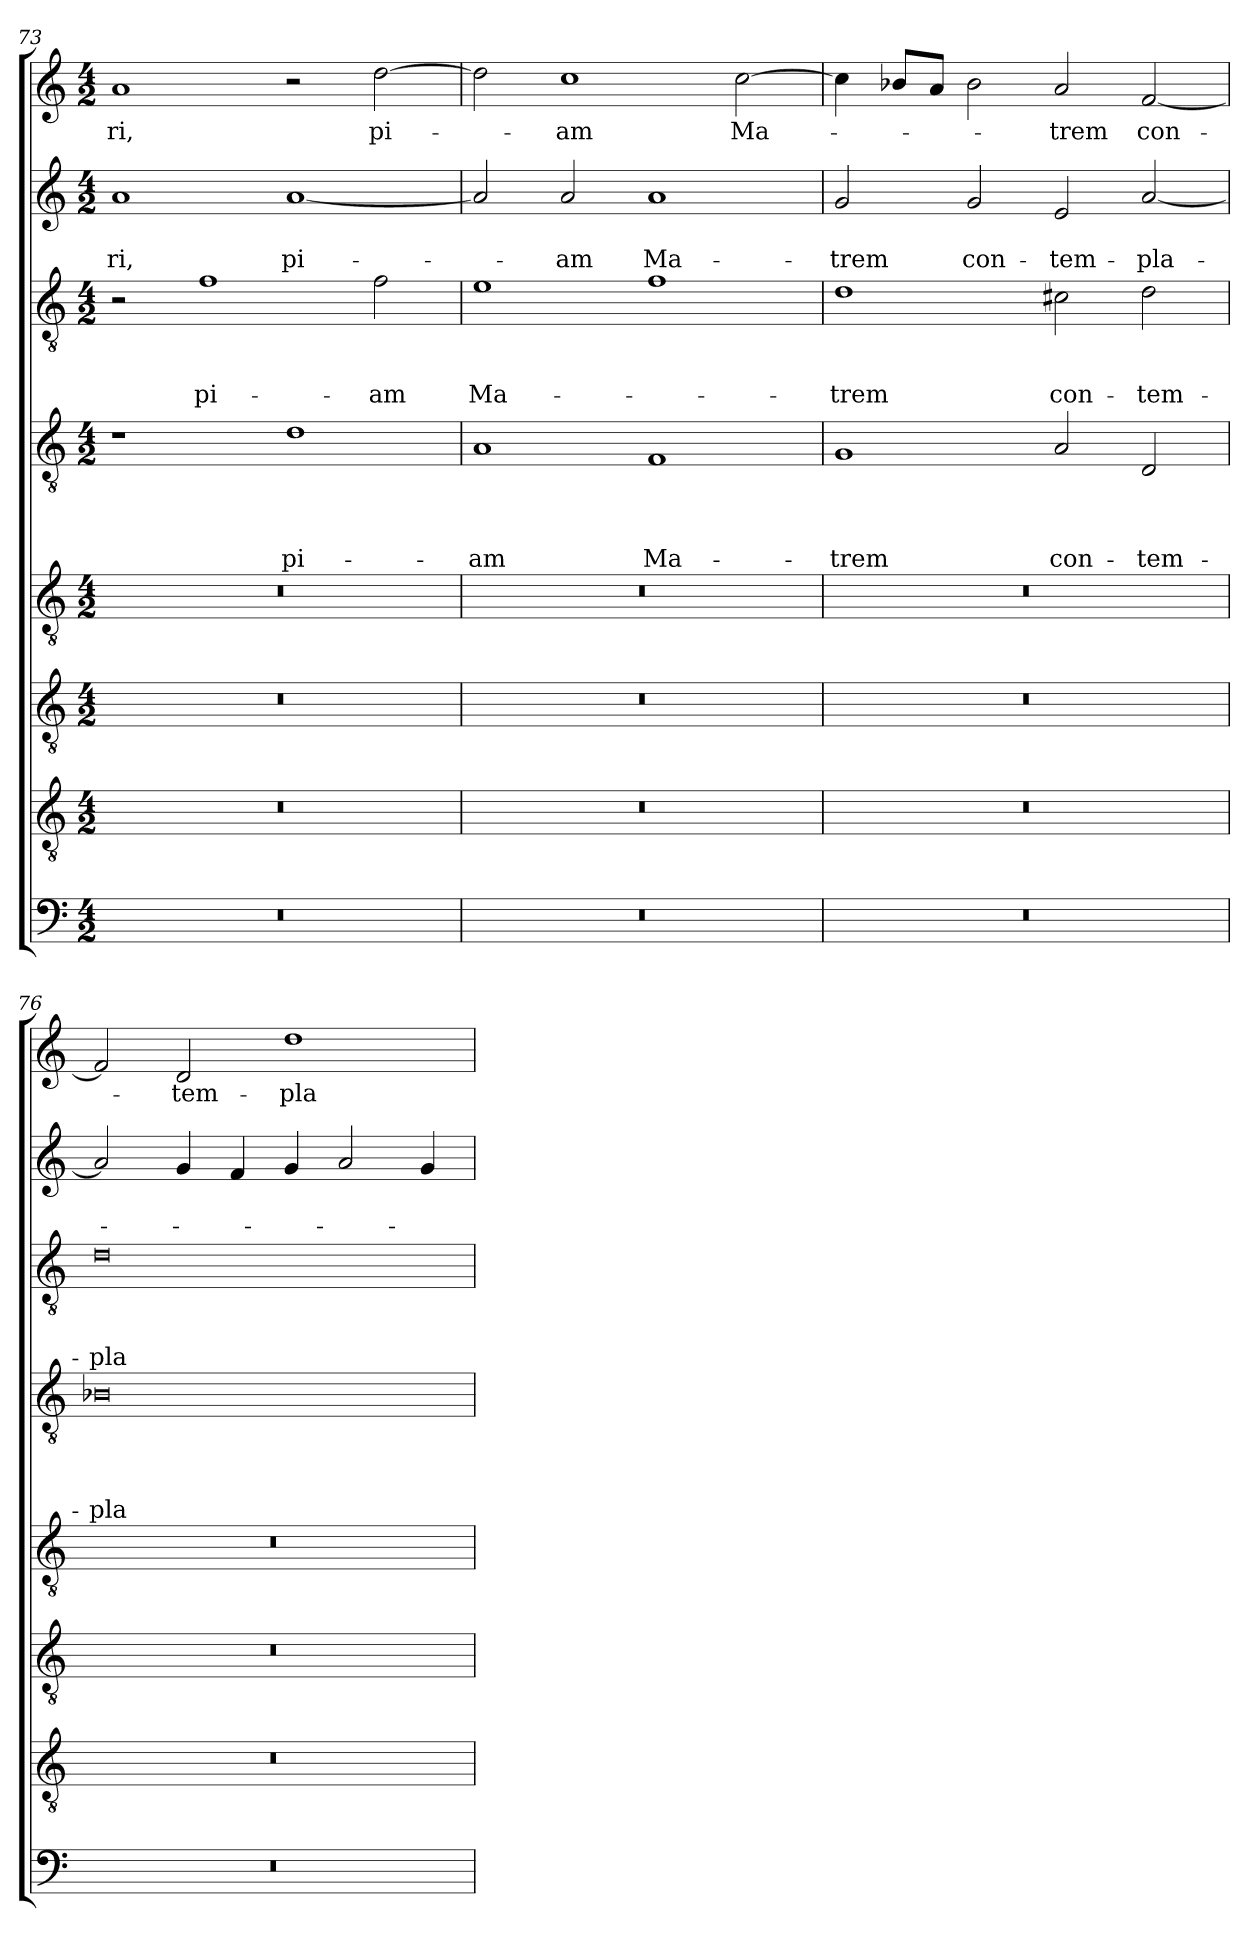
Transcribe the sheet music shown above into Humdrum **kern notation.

**kern	**kern	**kern	**kern	**kern	**text	**text	**text	**text	**kern	**text	**text	**text	**kern	**text	**text	**kern	**text
*part8	*part7	*part6	*part5	*part4	*part4	*part4	*part4	*part4	*part3	*part3	*part3	*part3	*part2	*part2	*part2	*part1	*part1
*staff8	*staff7	*staff6	*staff5	*staff4	*staff4	*staff4	*staff4	*staff4	*staff3	*staff3	*staff3	*staff3	*staff2	*staff2	*staff2	*staff1	*staff1
*clefF4	*clefGv2	*clefGv2	*clefGv2	*clefGv2	*	*	*	*	*clefGv2	*	*	*	*clefG2	*	*	*clefG2	*
*k[]	*k[]	*k[]	*k[]	*k[]	*	*	*	*	*k[]	*	*	*	*k[]	*	*	*k[]	*
*a:	*a:	*a:	*a:	*a:	*	*	*	*	*a:	*	*	*	*a:	*	*	*a:	*
*M4/2	*M4/2	*M4/2	*M4/2	*M4/2	*	*	*	*	*M4/2	*	*	*	*M4/2	*	*	*M4/2	*
=73	=73	=73	=73	=73	=73	=73	=73	=73	=73	=73	=73	=73	=73	=73	=73	=73	=73
!	!	!	!	!	!	!	!	!	!	!	!	!	!	!	!LO:LY:b	!	!LO:LY:b
0r	0r	0r	0r	1r	.	.	.	.	2r	.	.	.	1a	.	-ri,	1a	-ri,
!	!	!	!	!	!	!	!	!	!	!	!	!LO:LY:b	!	!	!	!	!
.	.	.	.	.	.	.	.	.	1f	.	.	pi-	.	.	.	.	.
!	!	!	!	!	!	!	!	!LO:LY:b	!	!	!	!	!	!	!LO:LY:b	!	!
.	.	.	.	1d	.	.	.	pi-	.	.	.	.	[1a	.	pi-	2r	.
!	!	!	!	!	!	!	!	!	!	!	!	!LO:LY:b	!	!	!	!	!LO:LY:b
.	.	.	.	.	.	.	.	.	2f\	.	.	-am	.	.	.	[2dd\	pi-
=74	=74	=74	=74	=74	=74	=74	=74	=74	=74	=74	=74	=74	=74	=74	=74	=74	=74
!	!	!	!	!	!	!	!	!LO:LY:b	!	!	!	!LO:LY:b	!	!	!	!	!
0r	0r	0r	0r	1A	.	.	.	-am	1e	.	.	Ma-	2a/]	.	.	2dd\]	.
!	!	!	!	!	!	!	!	!	!	!	!	!	!	!	!LO:LY:b	!	!LO:LY:b
.	.	.	.	.	.	.	.	.	.	.	.	.	2a/	.	-am	1cc	-am
!	!	!	!	!	!	!	!	!LO:LY:b	!	!	!	!	!	!	!LO:LY:b	!	!
.	.	.	.	1F	.	.	.	Ma-	1f	.	.	.	1a	.	Ma-	.	.
!	!	!	!	!	!	!	!	!	!	!	!	!	!	!	!	!	!LO:LY:b
.	.	.	.	.	.	.	.	.	.	.	.	.	.	.	.	[2cc\	Ma-
!!LO:LB:g=z
=75	=75	=75	=75	=75	=75	=75	=75	=75	=75	=75	=75	=75	=75	=75	=75	=75	=75
!	!	!	!	!	!	!	!	!LO:LY:b	!	!	!	!LO:LY:b	!	!	!LO:LY:b	!	!
0r	0r	0r	0r	1G	.	.	.	-trem	1d	.	.	-trem	2g/	.	-trem	4cc\]	.
.	.	.	.	.	.	.	.	.	.	.	.	.	.	.	.	8b-X/L	.
.	.	.	.	.	.	.	.	.	.	.	.	.	.	.	.	8a/J	.
!	!	!	!	!	!	!	!	!	!	!	!	!	!	!	!LO:LY:b	!	!
.	.	.	.	.	.	.	.	.	.	.	.	.	2g/	.	con-	2b-\	.
!	!	!	!	!	!	!	!	!LO:LY:b	!	!	!	!LO:LY:b	!	!	!LO:LY:b	!	!LO:LY:b
.	.	.	.	2A/	.	.	.	con-	2c#X\	.	.	con-	2e/	.	-tem-	2a/	-trem
!	!	!	!	!	!	!	!	!LO:LY:b	!	!	!	!LO:LY:b	!	!	!LO:LY:b	!	!LO:LY:b
.	.	.	.	2D/	.	.	.	-tem-	2d\	.	.	-tem-	[2a/	.	-pla-	[2f/	con-
=76	=76	=76	=76	=76	=76	=76	=76	=76	=76	=76	=76	=76	=76	=76	=76	=76	=76
!	!	!	!	!	!	!	!	!LO:LY:b	!	!	!	!LO:LY:b	!	!	!	!	!
0r	0r	0r	0r	0B-X	.	.	.	-pla-	0d	.	.	-pla-	2a/]	.	.	2f/]	.
!	!	!	!	!	!	!	!	!	!	!	!	!	!	!	!	!	!LO:LY:b
.	.	.	.	.	.	.	.	.	.	.	.	.	4g/	.	.	2d/	-tem-
.	.	.	.	.	.	.	.	.	.	.	.	.	4f/	.	.	.	.
!	!	!	!	!	!	!	!	!	!	!	!	!	!	!	!	!	!LO:LY:b
.	.	.	.	.	.	.	.	.	.	.	.	.	4g/	.	.	1dd	-pla-
.	.	.	.	.	.	.	.	.	.	.	.	.	2a/	.	.	.	.
.	.	.	.	.	.	.	.	.	.	.	.	.	4g/	.	.	.	.
=	=	=	=	=	=	=	=	=	=	=	=	=	=	=	=	=	=
*-	*-	*-	*-	*-	*-	*-	*-	*-	*-	*-	*-	*-	*-	*-	*-	*-	*-
